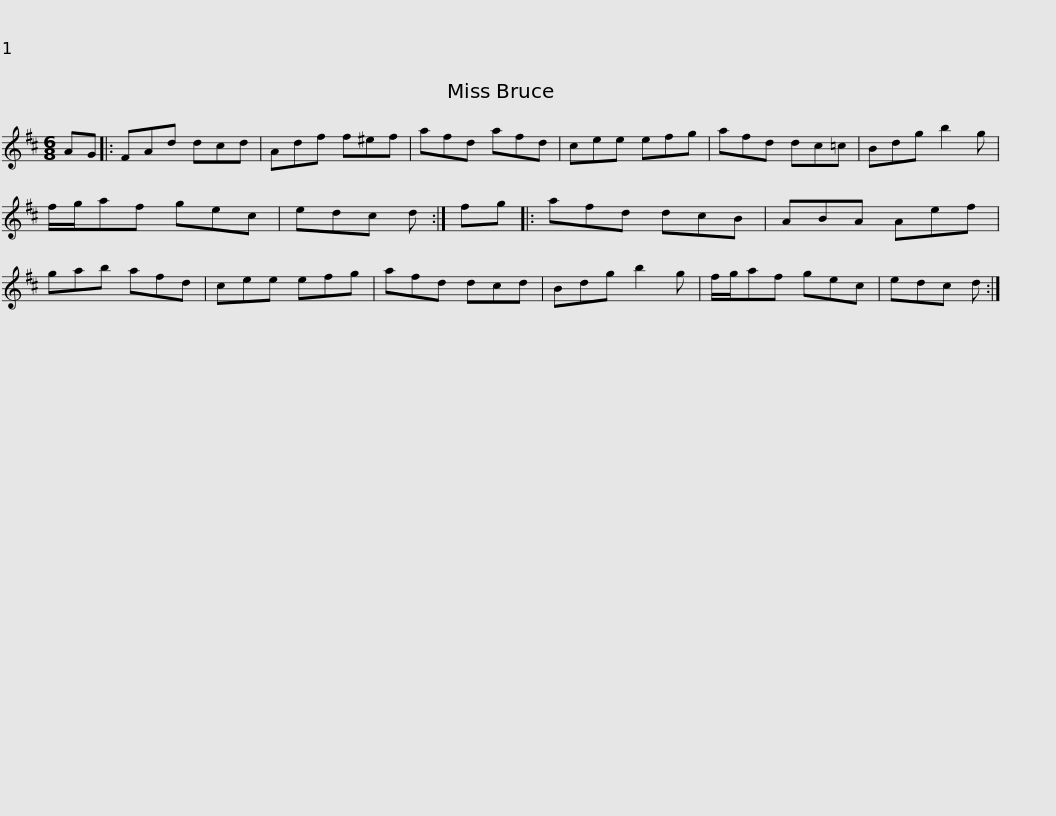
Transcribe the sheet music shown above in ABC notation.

X:1
L:1/8
M:6/8
I:linebreak $
K:D
V:1 treble
V:1
 AG |: FAd dcd | Adf f^ef | afd afd | cee efg | %5
 afd dc=c | Bdg b2 g |$ f/g/af gec | edc d :| fg |: %10
 afd dcB | ABA Aef | gab afd | cee efg | afd dcd |$ %15
 Bdg b2 g | f/g/af gec | edc d :| %18
